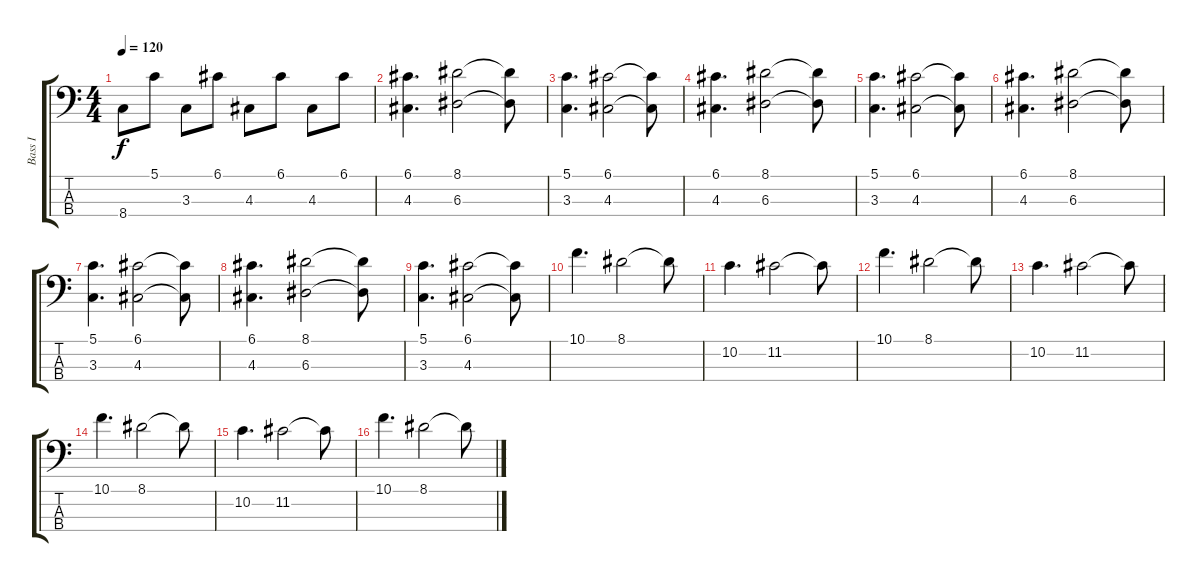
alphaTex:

\track ("Bass I" "Bass I") {instrument acousticbass}
\staff {score tabs}
\tuning (G2 D2 A1 E1) {hide}
\ts (4 4)
\tempo 120
\clef f4
\ks c
8.4.8{dy f} 5.1.8 3.3.8 6.1.8 4.3.8 6.1.8 4.3.8 6.1.8 |
(6.1 4.3).4{d} (8.1 6.3).2 (8.1{t} 6.3{t}).8 |
(5.1 3.3).4{d} (6.1 4.3).2 (6.1{t} 4.3{t}).8 |
(6.1 4.3).4{d} (8.1 6.3).2 (8.1{t} 6.3{t}).8 |
(5.1 3.3).4{d} (6.1 4.3).2 (6.1{t} 4.3{t}).8 |
(6.1 4.3).4{d} (8.1 6.3).2 (8.1{t} 6.3{t}).8 |
(5.1 3.3).4{d} (6.1 4.3).2 (6.1{t} 4.3{t}).8 |
(6.1 4.3).4{d} (8.1 6.3).2 (8.1{t} 6.3{t}).8 |
(5.1 3.3).4{d} (6.1 4.3).2 (6.1{t} 4.3{t}).8 |
10.1.4{d} 8.1.2 8.1{t}.8 |
10.2.4{d} 11.2.2 11.2{t}.8 |
10.1.4{d} 8.1.2 8.1{t}.8 |
10.2.4{d} 11.2.2 11.2{t}.8 |
10.1.4{d} 8.1.2 8.1{t}.8 |
10.2.4{d} 11.2.2 11.2{t}.8 |
10.1.4{d} 8.1.2 8.1{t}.8
